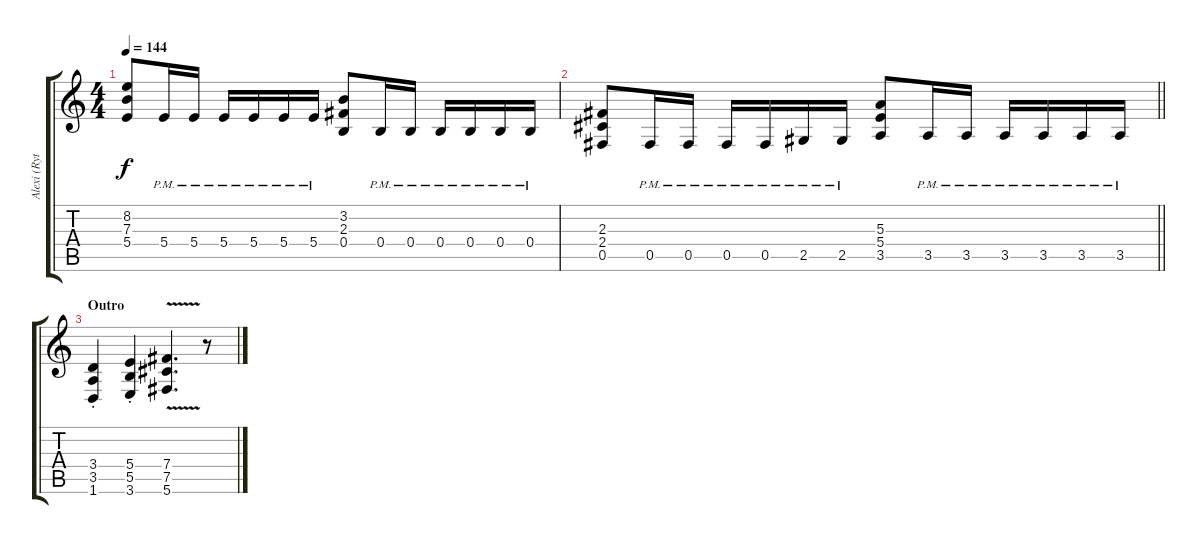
\track ("Alexi (Rythm Guitar)" "Alexi (Ryt") {instrument distortionguitar}
\staff {score tabs}
\tuning (Db4 Ab3 E3 B2 Gb2 Db2) {hide}
\ts (4 4)
\tempo 144
\clef g2
\ks c
(8.2 7.3 5.4).8{dy f} 5.4{pm}.16 5.4{pm}.16 5.4{pm}.16 5.4{pm}.16 5.4{pm}.16 5.4{pm}.16 (3.2 2.3 0.4).8 0.4{pm}.16 0.4{pm}.16 0.4{pm}.16 0.4{pm}.16 0.4{pm}.16 0.4{pm}.16 |
\barLineRight lightlight
(2.3 2.4 0.5).8 0.5{pm}.16 0.5{pm}.16 0.5{pm}.16 0.5{pm}.16 2.5{pm}.16 2.5{pm}.16 (5.3 5.4 3.5).8 3.5{pm}.16 3.5{pm}.16 3.5{pm}.16 3.5{pm}.16 3.5{pm}.16 3.5{pm}.16 |
\section ("" "Outro")
(3.4{st} 3.5{st} 1.6{st}).4 (5.4{st} 5.5{st} 3.6{st}).4 (7.4{v} 7.5{v} 5.6{v}).4{d} r.8
